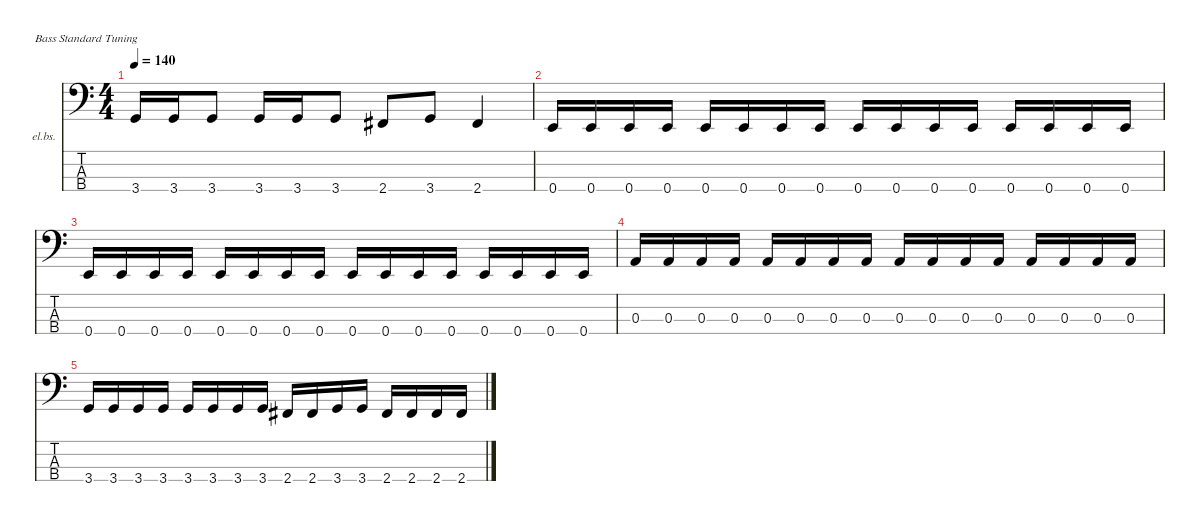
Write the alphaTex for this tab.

\defaultSystemsLayout 4
\hideDynamics
\bracketExtendMode nobrackets
\firstSystemTrackNameOrientation horizontal
\otherSystemsTrackNameOrientation horizontal
\track ("Bass" "el.bs.") {instrument electricbassfinger}
\staff {score tabs}
\tuning (G2 D2 A1 E1)
\ts (4 4)
\tempo 140
\clef f4
\ks c
3.4.16{dy mf} 3.4.16 3.4.8 3.4.16 3.4.16 3.4.8 2.4{acc #}.8 3.4.8 2.4{acc #}.4 |
0.4.16 0.4.16 0.4.16 0.4.16 0.4.16 0.4.16 0.4.16 0.4.16 0.4.16 0.4.16 0.4.16 0.4.16 0.4.16 0.4.16 0.4.16 0.4.16 |
0.4.16 0.4.16 0.4.16 0.4.16 0.4.16 0.4.16 0.4.16 0.4.16 0.4.16 0.4.16 0.4.16 0.4.16 0.4.16 0.4.16 0.4.16 0.4.16 |
0.3.16 0.3.16 0.3.16 0.3.16 0.3.16 0.3.16 0.3.16 0.3.16 0.3.16 0.3.16 0.3.16 0.3.16 0.3.16 0.3.16 0.3.16 0.3.16 |
3.4.16 3.4.16 3.4.16 3.4.16 3.4.16 3.4.16 3.4.16 3.4.16 2.4{acc #}.16 2.4{acc #}.16 3.4.16 3.4.16 2.4{acc #}.16 2.4{acc #}.16 2.4{acc #}.16 2.4{acc #}.16
